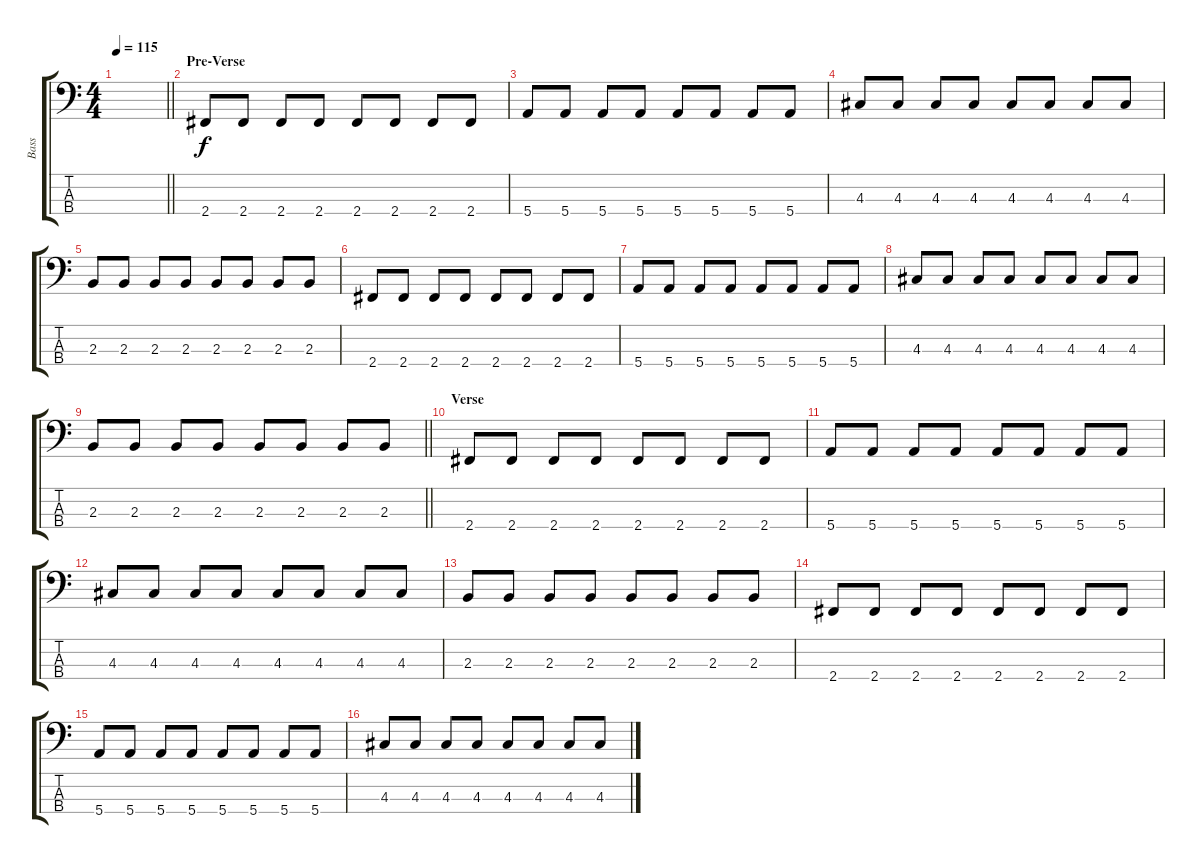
\track ("Bass" "Bass") {instrument electricbasspick}
\staff {score tabs}
\tuning (G2 D2 A1 E1) {hide}
\ts (4 4)
\tempo 115
\clef f4
\barLineRight lightlight
\ks c
|
\section ("" "Pre-Verse")
2.4.8 2.4.8 2.4.8 2.4.8 2.4.8 2.4.8 2.4.8 2.4.8 |
5.4.8 5.4.8 5.4.8 5.4.8 5.4.8 5.4.8 5.4.8 5.4.8 |
4.3.8 4.3.8 4.3.8 4.3.8 4.3.8 4.3.8 4.3.8 4.3.8 |
2.3.8 2.3.8 2.3.8 2.3.8 2.3.8 2.3.8 2.3.8 2.3.8 |
2.4.8 2.4.8 2.4.8 2.4.8 2.4.8 2.4.8 2.4.8 2.4.8 |
5.4.8 5.4.8 5.4.8 5.4.8 5.4.8 5.4.8 5.4.8 5.4.8 |
4.3.8 4.3.8 4.3.8 4.3.8 4.3.8 4.3.8 4.3.8 4.3.8 |
\barLineRight lightlight
2.3.8 2.3.8 2.3.8 2.3.8 2.3.8 2.3.8 2.3.8 2.3.8 |
\section ("" "Verse")
2.4.8 2.4.8 2.4.8 2.4.8 2.4.8 2.4.8 2.4.8 2.4.8 |
5.4.8 5.4.8 5.4.8 5.4.8 5.4.8 5.4.8 5.4.8 5.4.8 |
4.3.8 4.3.8 4.3.8 4.3.8 4.3.8 4.3.8 4.3.8 4.3.8 |
2.3.8 2.3.8 2.3.8 2.3.8 2.3.8 2.3.8 2.3.8 2.3.8 |
2.4.8 2.4.8 2.4.8 2.4.8 2.4.8 2.4.8 2.4.8 2.4.8 |
5.4.8 5.4.8 5.4.8 5.4.8 5.4.8 5.4.8 5.4.8 5.4.8 |
4.3.8 4.3.8 4.3.8 4.3.8 4.3.8 4.3.8 4.3.8 4.3.8
